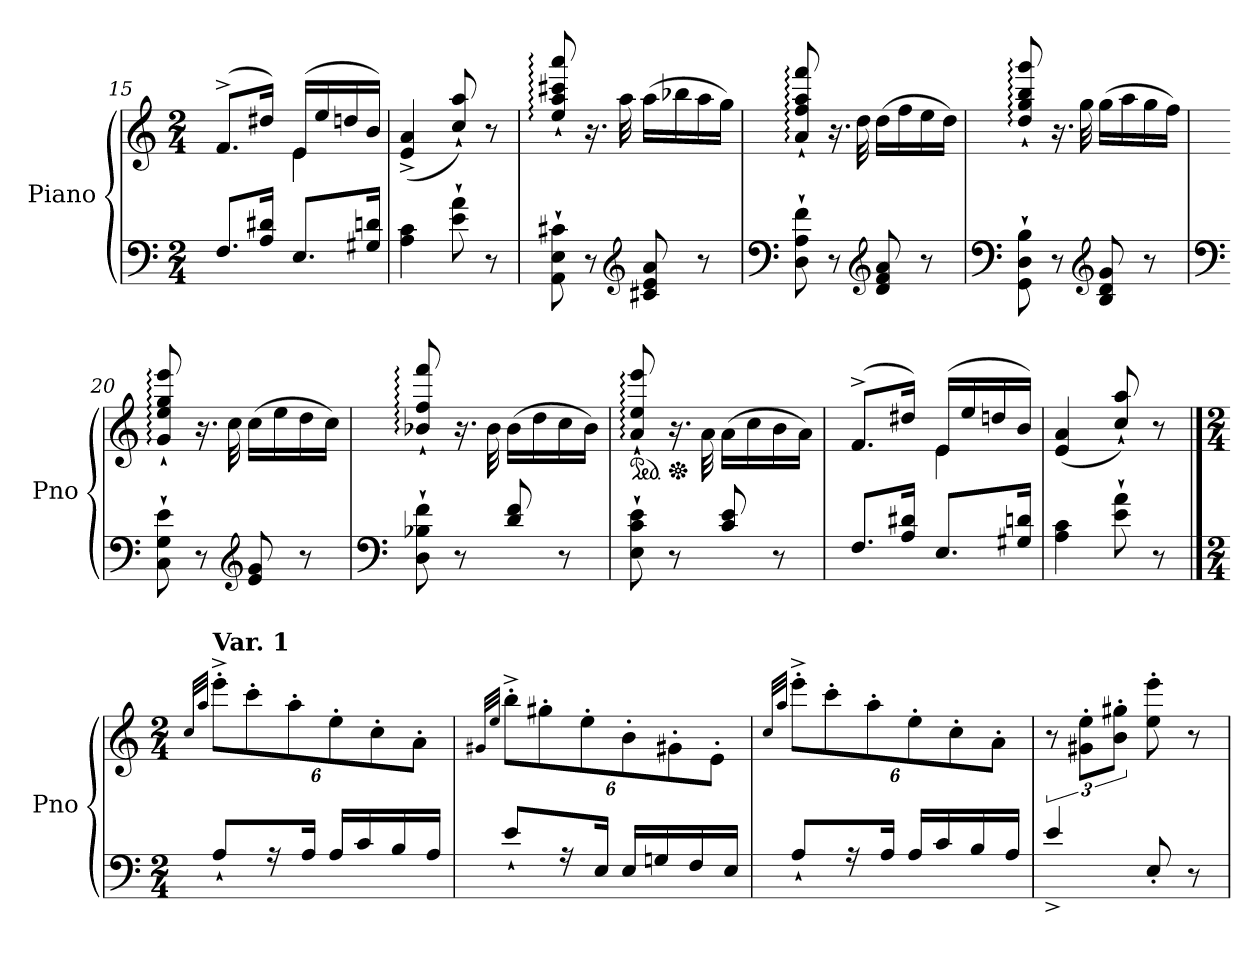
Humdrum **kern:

**kern	**kern
*part1	*part1
*staff2	*staff1
*I"Piano	*
*I'Pno	*
!!LO:LB:g=z
*clefF4	*clefG2
*k[]	*k[]
*M2/4	*M2/4
=15	=15
*^	*^
8.F/L	4F\yy	(8.f^/L	4f\yy
16A/ 16d#X/Jk	.	16dd#X/Jk)	.
8.E/L	4E\yy	(16e/LL	4e\
.	.	16ee/	.
.	.	16ddn/	.
16G#X/ 16dn/Jk	.	16b/JJ)	.
*v	*v	*	*
*	*v	*v
=16	=16
4A\ 4c\	(4e/^ 4a/^
8e\` 8a\`	8cc/` 8aa/`)
8r	8r
=17	=17
8AA\` 8E\` 8c#X\`	8ee/:` 8aa/:` 8ccc#X/:` 8aaa/:`
8r	16.r
.	32aa\
*clefG2	*
8c#X/ 8e/ 8a/	(16aa\LL
.	16bb-X\
8r	16aa\
.	16gg\JJ)
=18	=18
*clefF4	*
8D\` 8A\` 8f\`	8a/:` 8ff/:` 8aa/:` 8fff/:`
8r	16.r
.	32dd\
*clefG2	*
8d/ 8f/ 8a/	(16dd\LL
.	16ff\
8r	16ee\
.	16dd\JJ)
=19	=19
*clefF4	*
8GG\` 8D\` 8B\`	8dd/:` 8gg/:` 8bb/:` 8ggg/:`
8r	16.r
.	32gg\
*clefG2	*
8B/ 8d/ 8g/	(16gg\LL
.	16aa\
8r	16gg\
.	16ff\JJ)
!!LO:LB:g=z
=20	=20
*clefF4	*
8C\` 8G\` 8e\`	8g/:` 8ee/:` 8gg/:` 8eee/:`
8r	16.r
.	32cc\
*clefG2	*
8e/ 8g/	(16cc\LL
.	16ee\
8r	16dd\
.	16cc\JJ)
=21	=21
*clefF4	*
8D\` 8B-X\` 8f\`	8b-X/:` 8ff/:` 8fff/:`
8r	16.r
.	32b-\
8d/ 8f/	(16b-\LL
.	16dd\
8r	16cc\
.	16b-\JJ)
=22	=22
*	*ped
8E\` 8c\` 8e\`	8a/:` 8ee/:` 8eee/:`
*	*Xped
8r	16.r
.	32a\
8c/ 8e/	(16a\LL
.	16cc\
8r	16b\
.	16a\JJ)
=23	=23
*^	*^
8.F/L	4F\yy	(8.f^/L	4f\yy
16A/ 16d#X/Jk	.	16dd#X/Jk)	.
8.E/L	4E\yy	(16e/LL	4e\
.	.	16ee/	.
.	.	16ddn/	.
16G#X/ 16dn/Jk	.	16b/JJ)	.
*v	*v	*	*
*	*v	*v
=24	=24
4A\ 4c\	(4e/ 4a/
8e\` 8a\`	8cc/` 8aa/`)
8r	8r
!!LO:PB:g=z
==25	==25
*M2/4	*M2/4
.	32qcc/LLL
.	32qaa/JJJ
*	*Xbrackettup
!	!LO:TX:a:B:t=Var. 1
8A`/L	12eee'^\L
.	12ccc'\
16rA	.
.	12aa'\
16A/Jk	.
16A/LL	12ee'\
16c/	.
.	12cc'\
16B/	.
.	12a'\J
16A/JJ	.
=26	=26
.	32qg#X/LLL
.	32qee/JJJ
8e`/L	12bb'^\L
.	12gg#X'\
16rA	.
.	12ee'\
16E/Jk	.
16E/LL	12b'\
16Gn/	.
.	12g#'\
16F/	.
.	12e'\J
16E/JJ	.
=27	=27
.	32qcc/LLL
.	32qaa/JJJ
8A`/L	12eee'^\L
.	12ccc'\
16rA	.
.	12aa'\
16A/Jk	.
16A/LL	12ee'\
16c/	.
.	12cc'\
16B/	.
.	12a'\J
16A/JJ	.
=28	=28
*	*brackettup
4e^/	12r
.	12g#X\' 12ee\'L
.	12b\' 12gg#X\'J
8E'/	8ee\' 8eee\'
8r	8r
=	=
*-	*-
